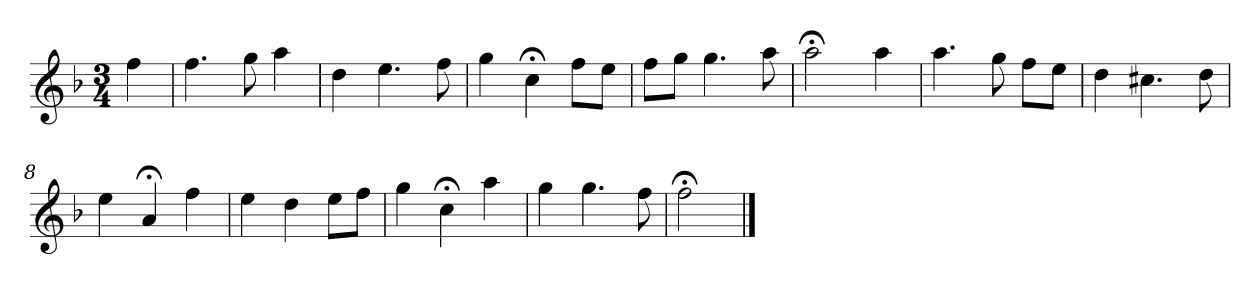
**kern
*part1
*staff1
*k[b-]
*F:
*M3/4
*MM120
=
4ff
=1
4.ff
8gg
4aa
=2
4dd
4.ee
8ff
=3
4gg
4cc;<
8ffL
8eeJ
=4
8ffL
8ggJ
4.gg
8aa
=5
2aa;<
4aa
=6
4.aa
8gg
8ffL
8eeJ
=7
4dd
4.cc#X
8dd
=8
4ee
4a;<
4ff
=9
4ee
4dd
8eeL
8ffJ
=10
4gg
4cc;<
4aa
=11
4gg
4.gg
8ff
=12
2ff;<
==
*-
